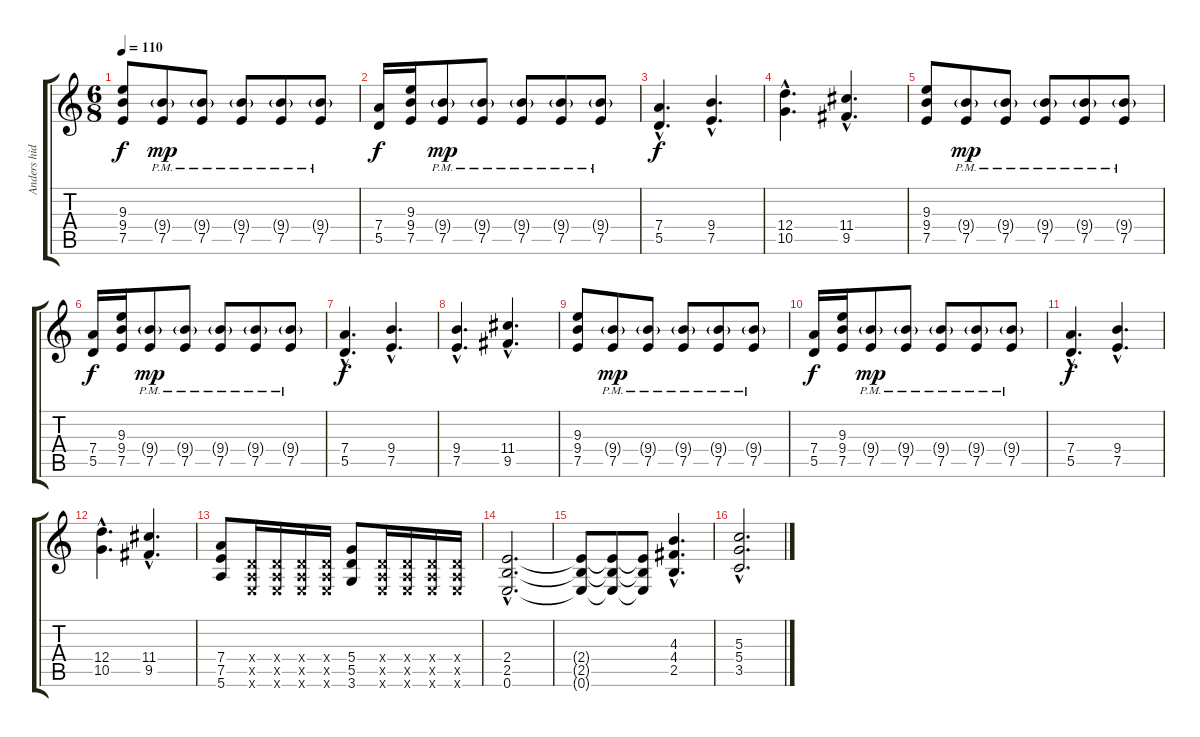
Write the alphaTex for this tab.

\track ("Anders hidle" "Anders hid") {instrument distortionguitar}
\staff {score tabs}
\tuning (E4 B3 G3 D3 A2 E2) {hide}
\ts (6 8)
\tempo 110
\clef g2
\ks c
(9.3 9.4 7.5).8{dy f} (9.4{g pm} 7.5{pm}).8{dy mp} (9.4{g pm} 7.5{pm}).8 (9.4{g pm} 7.5{pm}).8 (9.4{g pm} 7.5{pm}).8 (9.4{g pm} 7.5{pm}).8 |
(7.4 5.5).16{dy f} (9.3 9.4 7.5).16 (9.4{g pm} 7.5{pm}).8{dy mp} (9.4{g pm} 7.5{pm}).8 (9.4{g pm} 7.5{pm}).8 (9.4{g pm} 7.5{pm}).8 (9.4{g pm} 7.5{pm}).8 |
(7.4{hac} 5.5{hac}).4{d dy f} (9.4{hac} 7.5{hac}).4{d} |
(12.4{hac} 10.5{hac}).4{d} (11.4{hac} 9.5{hac}).4{d} |
(9.3 9.4 7.5).8 (9.4{g pm} 7.5{pm}).8{dy mp} (9.4{g pm} 7.5{pm}).8 (9.4{g pm} 7.5{pm}).8 (9.4{g pm} 7.5{pm}).8 (9.4{g pm} 7.5{pm}).8 |
(7.4 5.5).16{dy f} (9.3 9.4 7.5).16 (9.4{g pm} 7.5{pm}).8{dy mp} (9.4{g pm} 7.5{pm}).8 (9.4{g pm} 7.5{pm}).8 (9.4{g pm} 7.5{pm}).8 (9.4{g pm} 7.5{pm}).8 |
(7.4{hac} 5.5{hac}).4{d dy f} (9.4{hac} 7.5{hac}).4{d} |
(9.4{hac} 7.5{hac}).4{d} (11.4{hac} 9.5{hac}).4{d} |
(9.3 9.4 7.5).8 (9.4{g pm} 7.5{pm}).8{dy mp} (9.4{g pm} 7.5{pm}).8 (9.4{g pm} 7.5{pm}).8 (9.4{g pm} 7.5{pm}).8 (9.4{g pm} 7.5{pm}).8 |
(7.4 5.5).16{dy f} (9.3 9.4 7.5).16 (9.4{g pm} 7.5{pm}).8{dy mp} (9.4{g pm} 7.5{pm}).8 (9.4{g pm} 7.5{pm}).8 (9.4{g pm} 7.5{pm}).8 (9.4{g pm} 7.5{pm}).8 |
(7.4{hac} 5.5{hac}).4{d dy f} (9.4{hac} 7.5{hac}).4{d} |
(12.4{hac} 10.5{hac}).4{d} (11.4{hac} 9.5{hac}).4{d} |
(7.4 7.5 5.6).8 (0.4{x} 0.5{x} 0.6{x}).16 (0.4{x} 0.5{x} 0.6{x}).16 (0.4{x} 0.5{x} 0.6{x}).16 (0.4{x} 0.5{x} 0.6{x}).16 (5.4 5.5 3.6).8 (0.4{x} 0.5{x} 0.6{x}).16 (0.4{x} 0.5{x} 0.6{x}).16 (0.4{x} 0.5{x} 0.6{x}).16 (0.4{x} 0.5{x} 0.6{x}).16 |
(2.4{hac} 2.5{hac} 0.6{hac}).2{d} |
(2.4{t} 2.5{t} 0.6{t}).8 (2.4{t} 2.5{t} 0.6{t}).8 (2.4{t} 2.5{t} 0.6{t}).8 (4.3{hac} 4.4{hac} 2.5{hac}).4{d} |
(5.3{hac} 5.4{hac} 3.5{hac}).2{d}
